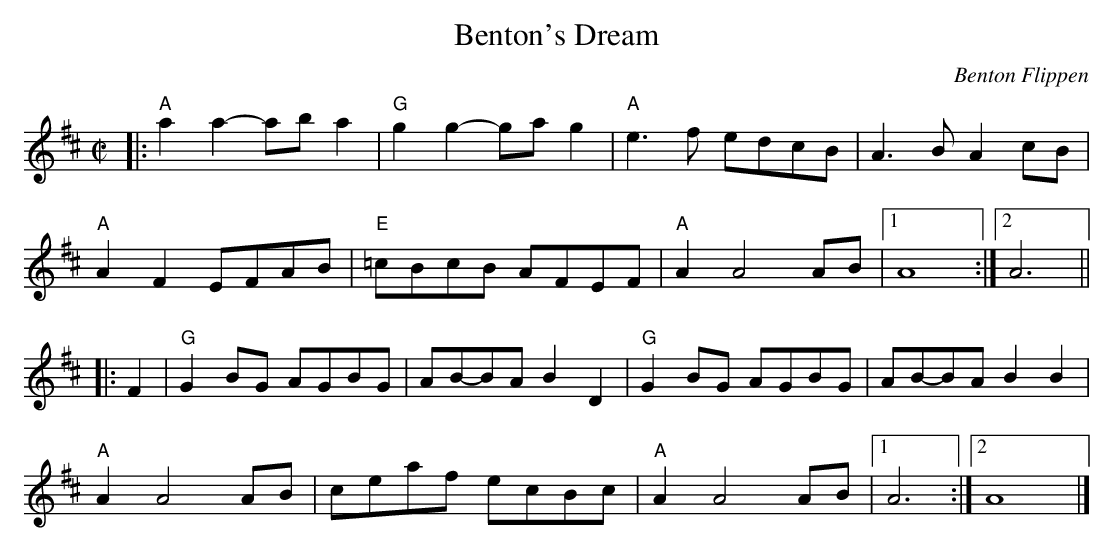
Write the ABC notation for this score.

X:1
T:Benton's Dream
C:Benton Flippen
M:C|
L:1/8
K:Amix
|:"A"a2a2-aba2 | "G"g2g2- gag2 | "A"e3 f edcB | A3 B A2 cB |
"A"A2 F2 EFAB | "E"=cBcB AFEF | "A"A2 A4 AB |1 A8 :|2 A6 ||
|: F2 | "G"G2 BG AGBG | AB-BA B2 D2 |"G" G2 BG AGBG | AB-BA B2 B2 |
"A" A2 A4 AB | ceaf ecBc |"A" A2 A4 AB |1 A6 :|2 A8|]
